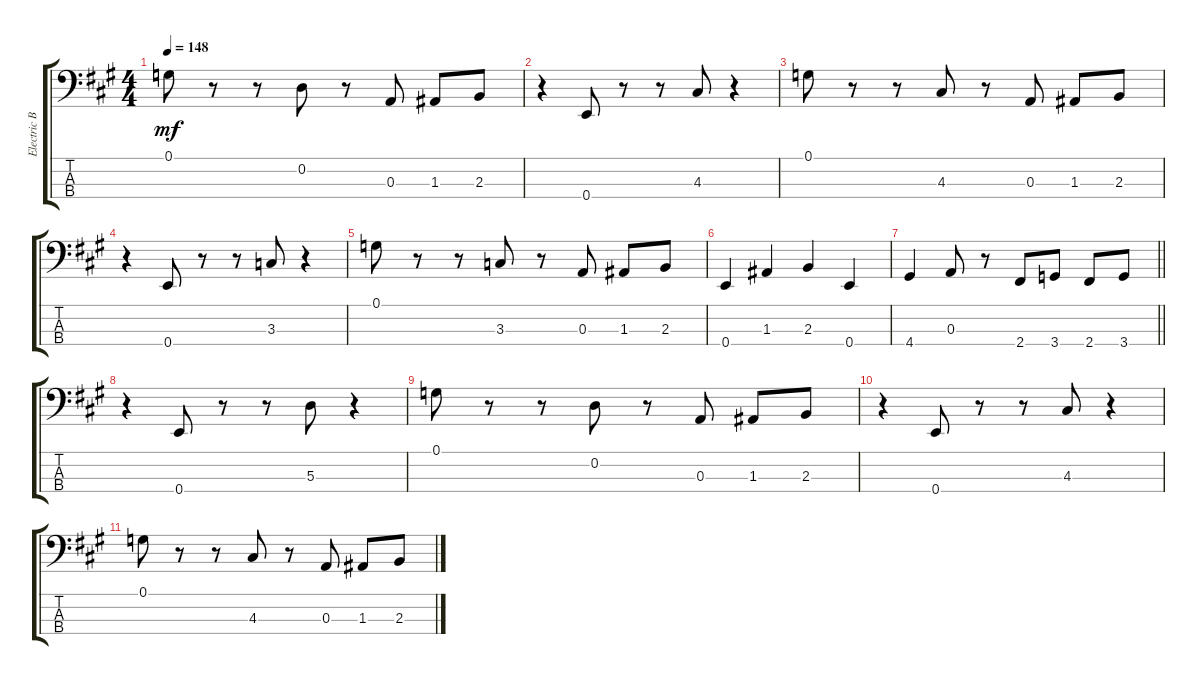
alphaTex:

\track ("Electric Bass" "Electric B") {instrument electricbassfinger}
\staff {score tabs}
\tuning (G2 D2 A1 E1) {hide}
\ts (4 4)
\tempo 148
\clef f4
\ks a
0.1.8{dy mf} r.8 r.8 0.2.8 r.8 0.3.8 1.3.8 2.3.8 |
r.4 0.4.8 r.8 r.8 4.3.8 r.4 |
0.1.8 r.8 r.8 4.3.8 r.8 0.3.8 1.3.8 2.3.8 |
r.4 0.4.8 r.8 r.8 3.3.8 r.4 |
0.1.8 r.8 r.8 3.3.8 r.8 0.3.8 1.3.8 2.3.8 |
0.4.4 1.3.4 2.3.4 0.4.4 |
\barLineRight lightlight
4.4.4 0.3.8 r.8 2.4.8 3.4.8 2.4.8 3.4.8 |
r.4 0.4.8 r.8 r.8 5.3.8 r.4 |
0.1.8 r.8 r.8 0.2.8 r.8 0.3.8 1.3.8 2.3.8 |
r.4 0.4.8 r.8 r.8 4.3.8 r.4 |
0.1.8 r.8 r.8 4.3.8 r.8 0.3.8 1.3.8 2.3.8
